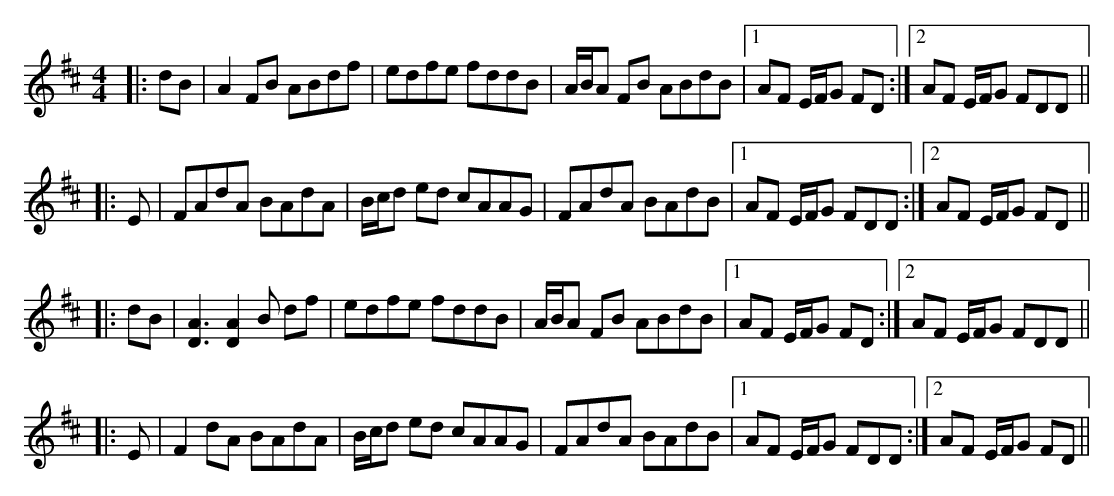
X:1
M:4/4
K:D
|:dB|A2 FB ABdf|edfe fddB|A/B/A FB ABdB|1 AF E/F/G FD:|2 AF E/F/G FDD||
|:E|FAdA BAdA|B/c/d ed cAAG|FAdA BAdB|1 AF E/F/G FDD:|2 AF E/F/G FD||
|:dB|[D3A3][D2A2] B df|edfe fddB|A/B/A FB ABdB|1 AF E/F/G FD:|2 AF E/F/G FDD||
|:E|F2 dA BAdA|B/c/d ed cAAG|FAdA BAdB|1 AF E/F/G FDD:|2 AF E/F/G FD||
